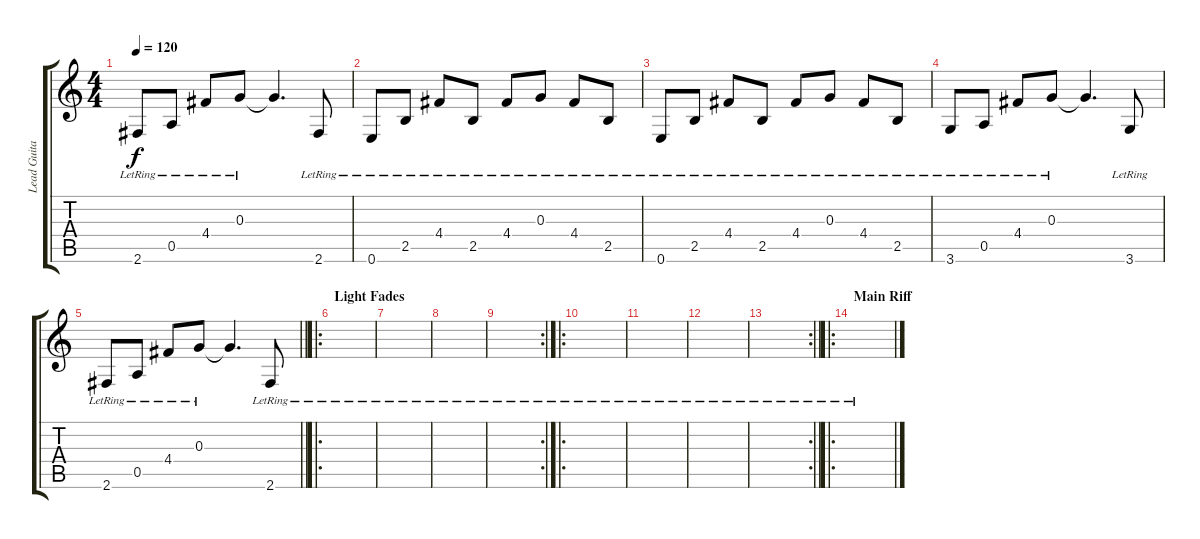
\track ("Lead Guitar" "Lead Guita") {instrument acousticguitarsteel}
\staff {score tabs}
\tuning (E4 B3 G3 D3 A2 E2) {hide}
\ts (4 4)
\tempo 120
\clef g2
\ks c
2.6{lr}.8{dy f} 0.5{lr}.8 4.4{lr}.8 0.3{lr}.8 0.3{t}.4{d} 2.6{lr}.8 |
0.6{lr}.8 2.5{lr}.8 4.4{lr}.8 2.5{lr}.8 4.4{lr}.8 0.3{lr}.8 4.4{lr}.8 2.5{lr}.8 |
0.6{lr}.8 2.5{lr}.8 4.4{lr}.8 2.5{lr}.8 4.4{lr}.8 0.3{lr}.8 4.4{lr}.8 2.5{lr}.8 |
3.6{lr}.8 0.5{lr}.8 4.4{lr}.8 0.3{lr}.8 0.3{t}.4{d} 3.6{lr}.8 |
\barLineRight lightlight
2.6{lr}.8 0.5{lr}.8 4.4{lr}.8 0.3{lr}.8 0.3{t}.4{d} 2.6{lr}.8 |
\ro
\section ("" "Light Fades")
|
|
|
\rc 2
|
\ro
|
|
|
\rc 2
\barLineRight lightlight
|
\ro
\section ("" "Main Riff")
